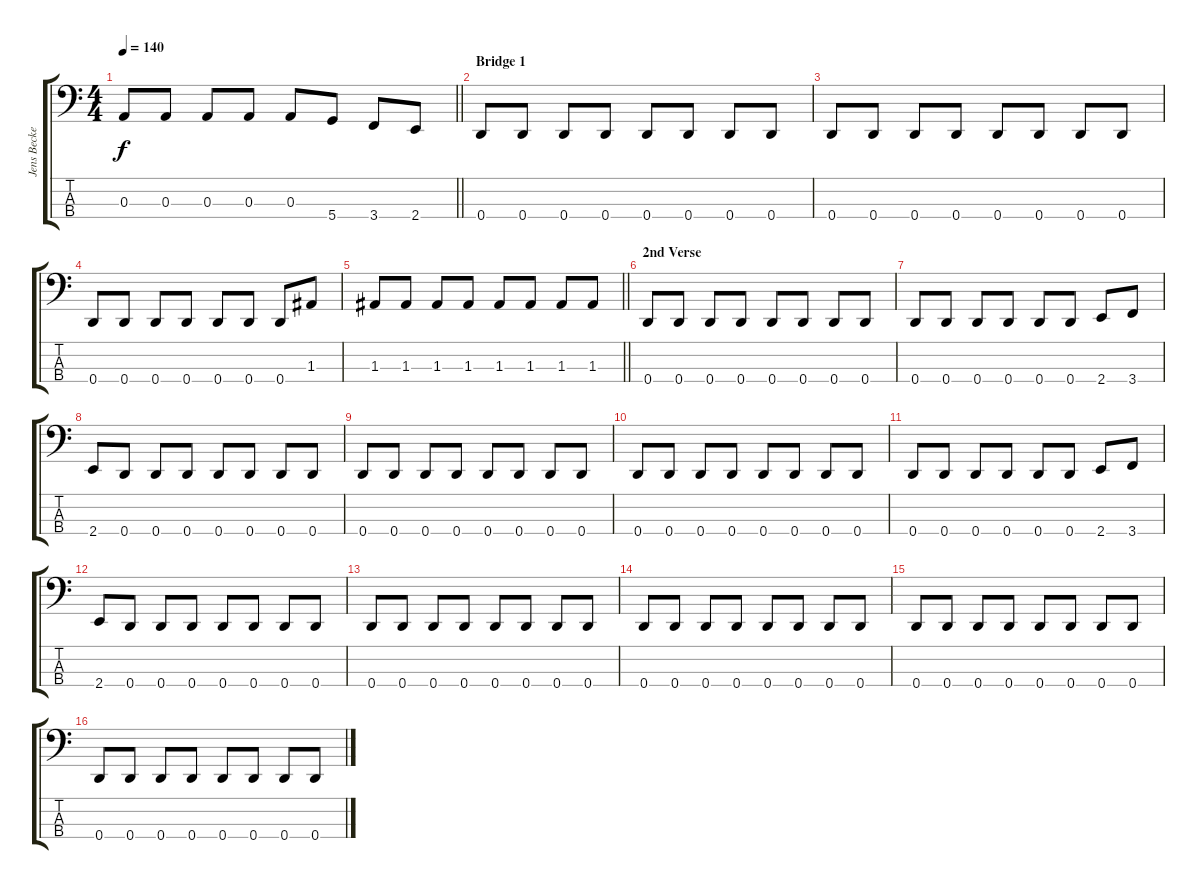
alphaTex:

\track ("Jens Becker" "Jens Becke") {instrument electricbassfinger}
\staff {score tabs}
\tuning (G2 D2 A1 D1) {hide}
\ts (4 4)
\tempo 140
\clef f4
\barLineRight lightlight
\ks c
0.3.8{dy f} 0.3.8 0.3.8 0.3.8 0.3.8 5.4.8 3.4.8 2.4.8 |
\section ("" "Bridge 1")
0.4.8 0.4.8 0.4.8 0.4.8 0.4.8 0.4.8 0.4.8 0.4.8 |
0.4.8 0.4.8 0.4.8 0.4.8 0.4.8 0.4.8 0.4.8 0.4.8 |
0.4.8 0.4.8 0.4.8 0.4.8 0.4.8 0.4.8 0.4.8 1.3.8 |
\barLineRight lightlight
1.3.8 1.3.8 1.3.8 1.3.8 1.3.8 1.3.8 1.3.8 1.3.8 |
\section ("" "2nd Verse")
0.4.8 0.4.8 0.4.8 0.4.8 0.4.8 0.4.8 0.4.8 0.4.8 |
0.4.8 0.4.8 0.4.8 0.4.8 0.4.8 0.4.8 2.4.8 3.4.8 |
2.4.8 0.4.8 0.4.8 0.4.8 0.4.8 0.4.8 0.4.8 0.4.8 |
0.4.8 0.4.8 0.4.8 0.4.8 0.4.8 0.4.8 0.4.8 0.4.8 |
0.4.8 0.4.8 0.4.8 0.4.8 0.4.8 0.4.8 0.4.8 0.4.8 |
0.4.8 0.4.8 0.4.8 0.4.8 0.4.8 0.4.8 2.4.8 3.4.8 |
2.4.8 0.4.8 0.4.8 0.4.8 0.4.8 0.4.8 0.4.8 0.4.8 |
0.4.8 0.4.8 0.4.8 0.4.8 0.4.8 0.4.8 0.4.8 0.4.8 |
0.4.8 0.4.8 0.4.8 0.4.8 0.4.8 0.4.8 0.4.8 0.4.8 |
0.4.8 0.4.8 0.4.8 0.4.8 0.4.8 0.4.8 0.4.8 0.4.8 |
0.4.8 0.4.8 0.4.8 0.4.8 0.4.8 0.4.8 0.4.8 0.4.8
